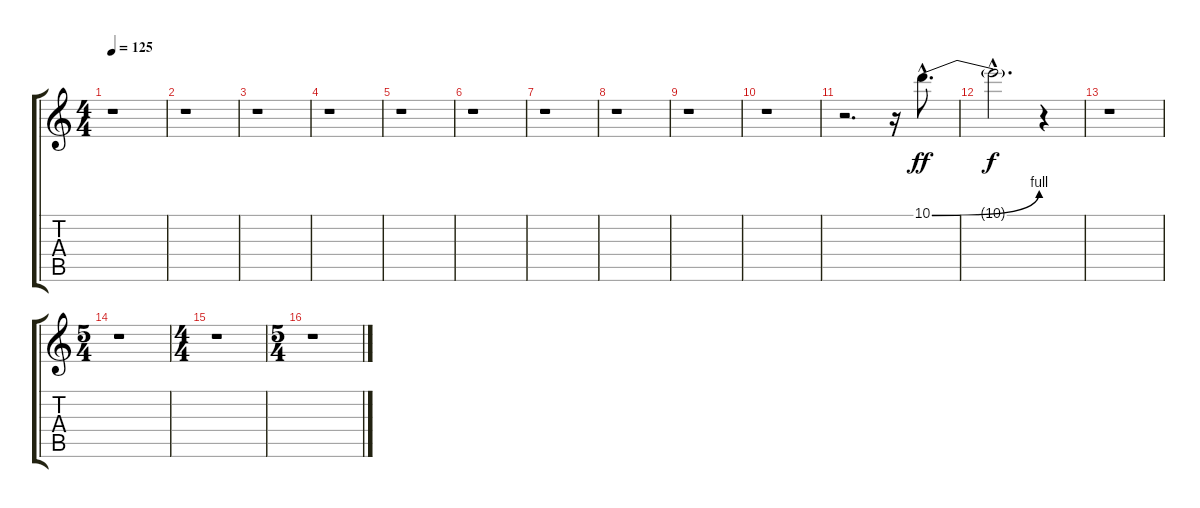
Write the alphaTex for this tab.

\track "" {instrument distortionguitar}
\staff {score tabs}
\tuning (E4 B3 G3 D3 A2 E2) {hide}
\ts (4 4)
\tempo 125
\clef g2
\ks c
r.1{dy ff} |
r.1 |
r.1 |
r.1 |
r.1 |
r.1 |
r.1 |
r.1 |
r.1 |
r.1 |
r.2{d} r.16 10.1{be (bend 0 0 60 4) hac}.8{d} |
10.1{hac t}.2{d dy f} r.4 |
r.1 |
\ts (5 4)
r.1 |
\ts (4 4)
r.1 |
\ts (5 4)
r.1
